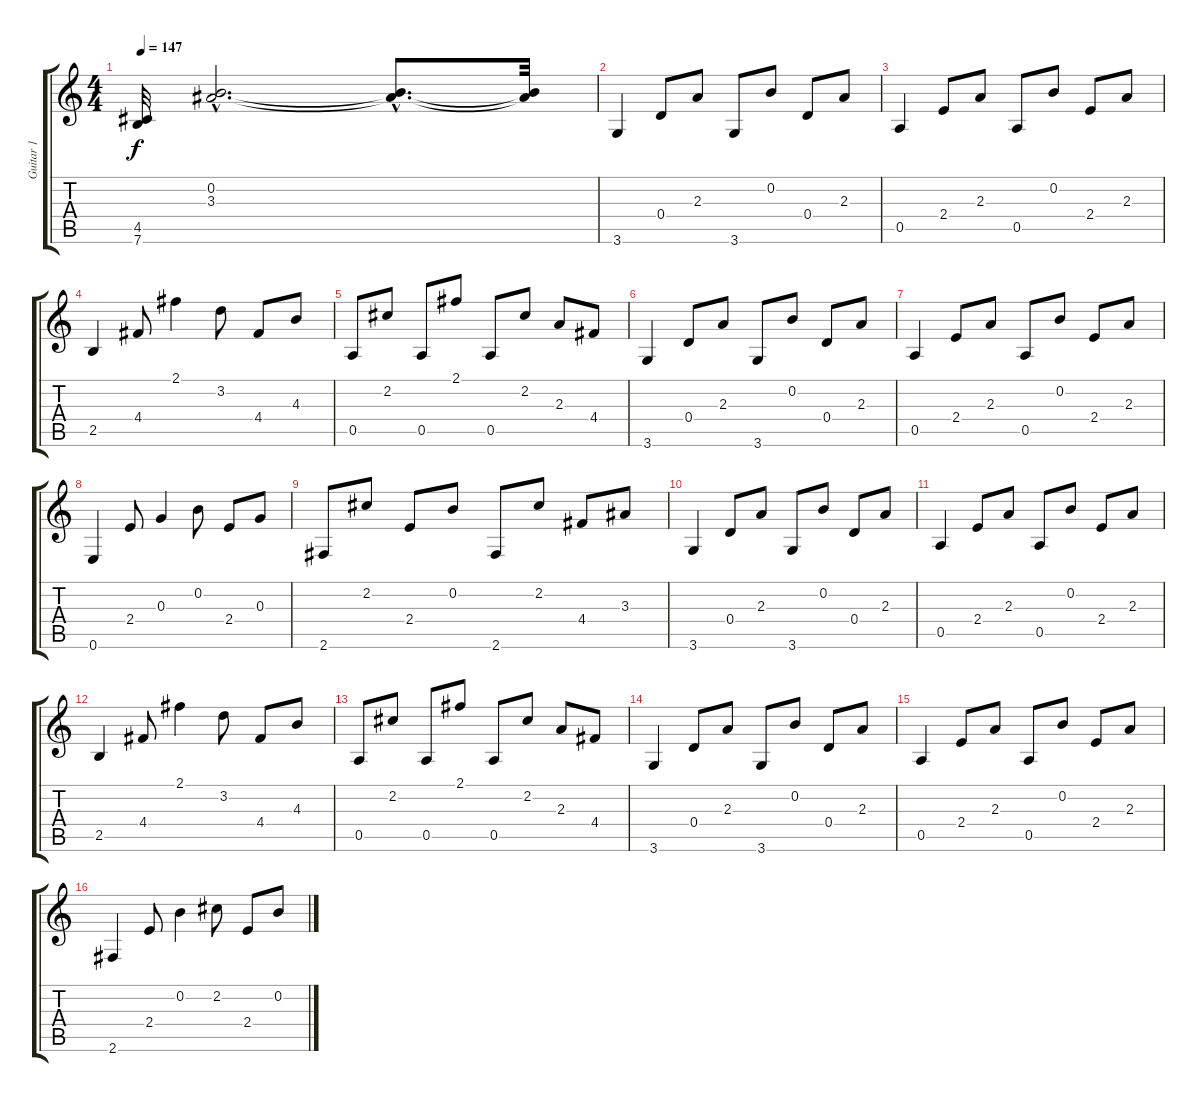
\track ("Guitar 1" "Guitar 1") {instrument acousticguitarsteel}
\staff {score tabs}
\tuning (E4 B3 G3 D3 A2 E2) {hide}
\ts (4 4)
\tempo 147
\clef g2
\ks c
(4.5 7.6).32{dy f} (0.2{hac} 3.3{hac}).2{d} (0.2{hac t} 3.3{hac t}).8{d} (0.2{t} 3.3{t}).32 |
3.6.4 0.4.8 2.3.8 3.6.8 0.2.8 0.4.8 2.3.8 |
0.5.4 2.4.8 2.3.8 0.5.8 0.2.8 2.4.8 2.3.8 |
2.5.4 4.4.8 2.1.4 3.2.8 4.4.8 4.3.8 |
0.5.8 2.2.8 0.5.8 2.1.8 0.5.8 2.2.8 2.3.8 4.4.8 |
3.6.4 0.4.8 2.3.8 3.6.8 0.2.8 0.4.8 2.3.8 |
0.5.4 2.4.8 2.3.8 0.5.8 0.2.8 2.4.8 2.3.8 |
0.6.4 2.4.8 0.3.4 0.2.8 2.4.8 0.3.8 |
2.6.8 2.2.8 2.4.8 0.2.8 2.6.8 2.2.8 4.4.8 3.3.8 |
3.6.4 0.4.8 2.3.8 3.6.8 0.2.8 0.4.8 2.3.8 |
0.5.4 2.4.8 2.3.8 0.5.8 0.2.8 2.4.8 2.3.8 |
2.5.4 4.4.8 2.1.4 3.2.8 4.4.8 4.3.8 |
0.5.8 2.2.8 0.5.8 2.1.8 0.5.8 2.2.8 2.3.8 4.4.8 |
3.6.4 0.4.8 2.3.8 3.6.8 0.2.8 0.4.8 2.3.8 |
0.5.4 2.4.8 2.3.8 0.5.8 0.2.8 2.4.8 2.3.8 |
2.6.4 2.4.8 0.2.4 2.2.8 2.4.8 0.2.8
